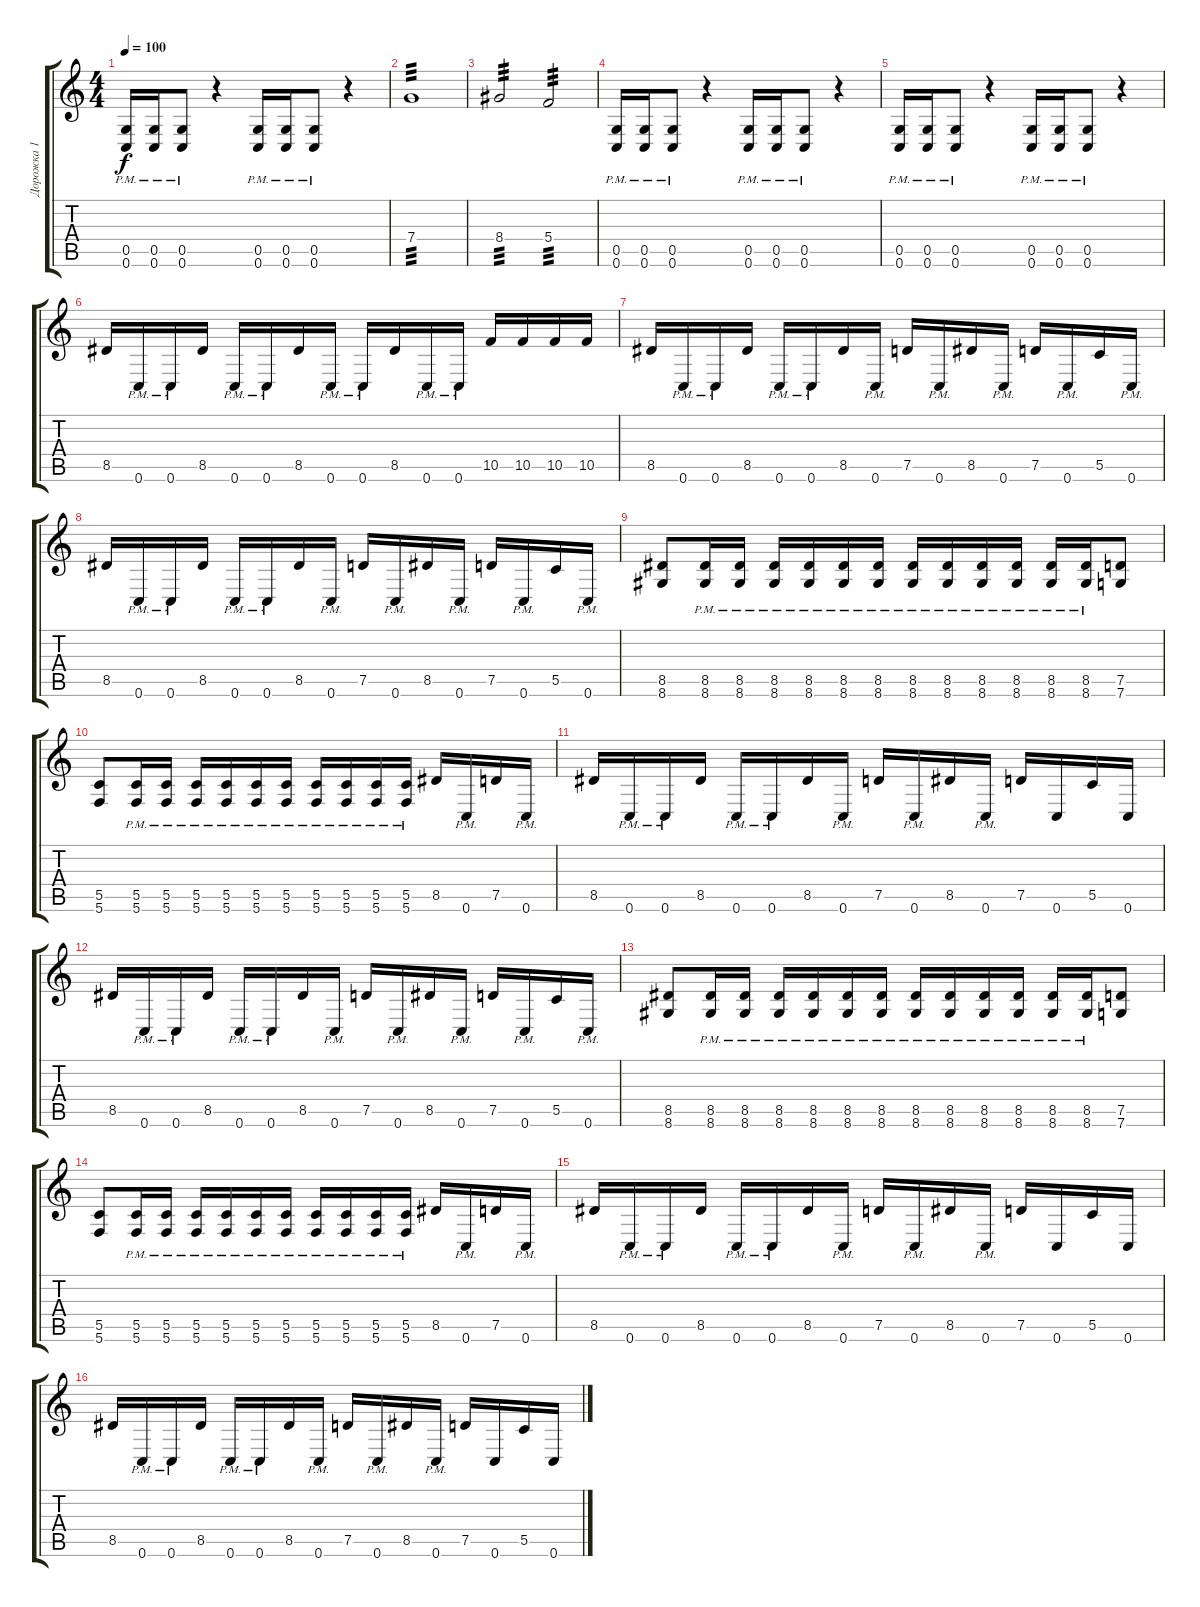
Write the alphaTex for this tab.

\track ("Дорожка 1" "Дорожка 1") {instrument distortionguitar}
\staff {score tabs}
\tuning (D4 A3 F3 C3 G2 C2) {hide}
\ts (4 4)
\tempo 100
\clef g2
\ks c
(0.5{pm} 0.6{pm}).16{dy f} (0.5{pm} 0.6{pm}).16 (0.5{pm} 0.6{pm}).8 r.4 (0.5{pm} 0.6{pm}).16 (0.5{pm} 0.6{pm}).16 (0.5{pm} 0.6{pm}).8 r.4 |
7.4.1{tp 3} |
8.4.2{tp 3} 5.4.2{tp 3} |
(0.5{pm} 0.6{pm}).16 (0.5{pm} 0.6{pm}).16 (0.5{pm} 0.6{pm}).8 r.4 (0.5{pm} 0.6{pm}).16 (0.5{pm} 0.6{pm}).16 (0.5{pm} 0.6{pm}).8 r.4 |
(0.5{pm} 0.6{pm}).16 (0.5{pm} 0.6{pm}).16 (0.5{pm} 0.6{pm}).8 r.4 (0.5{pm} 0.6{pm}).16 (0.5{pm} 0.6{pm}).16 (0.5{pm} 0.6{pm}).8 r.4 |
8.5.16 0.6{pm}.16 0.6{pm}.16 8.5.16 0.6{pm}.16 0.6{pm}.16 8.5.16 0.6{pm}.16 0.6{pm}.16 8.5.16 0.6{pm}.16 0.6{pm}.16 10.5.16 10.5.16 10.5.16 10.5.16 |
8.5.16 0.6{pm}.16 0.6{pm}.16 8.5.16 0.6{pm}.16 0.6{pm}.16 8.5.16 0.6{pm}.16 7.5.16 0.6{pm}.16 8.5.16 0.6{pm}.16 7.5.16 0.6{pm}.16 5.5.16 0.6{pm}.16 |
8.5.16 0.6{pm}.16 0.6{pm}.16 8.5.16 0.6{pm}.16 0.6{pm}.16 8.5.16 0.6{pm}.16 7.5.16 0.6{pm}.16 8.5.16 0.6{pm}.16 7.5.16 0.6{pm}.16 5.5.16 0.6{pm}.16 |
(8.5 8.6).8 (8.5{pm} 8.6{pm}).16 (8.5{pm} 8.6{pm}).16 (8.5{pm} 8.6{pm}).16 (8.5{pm} 8.6{pm}).16 (8.5{pm} 8.6{pm}).16 (8.5{pm} 8.6{pm}).16 (8.5{pm} 8.6{pm}).16 (8.5{pm} 8.6{pm}).16 (8.5{pm} 8.6{pm}).16 (8.5{pm} 8.6{pm}).16 (8.5{pm} 8.6{pm}).16 (8.5{pm} 8.6{pm}).16 (7.5 7.6).8 |
(5.5 5.6).8 (5.5{pm} 5.6{pm}).16 (5.5{pm} 5.6{pm}).16 (5.5{pm} 5.6{pm}).16 (5.5{pm} 5.6{pm}).16 (5.5{pm} 5.6{pm}).16 (5.5{pm} 5.6{pm}).16 (5.5{pm} 5.6{pm}).16 (5.5{pm} 5.6{pm}).16 (5.5{pm} 5.6{pm}).16 (5.5{pm} 5.6{pm}).16 8.5.16 0.6{pm}.16 7.5.16 0.6{pm}.16 |
8.5.16 0.6{pm}.16 0.6{pm}.16 8.5.16 0.6{pm}.16 0.6{pm}.16 8.5.16 0.6{pm}.16 7.5.16 0.6{pm}.16 8.5.16 0.6{pm}.16 7.5.16 0.6.16 5.5.16 0.6.16 |
8.5.16 0.6{pm}.16 0.6{pm}.16 8.5.16 0.6{pm}.16 0.6{pm}.16 8.5.16 0.6{pm}.16 7.5.16 0.6{pm}.16 8.5.16 0.6{pm}.16 7.5.16 0.6{pm}.16 5.5.16 0.6{pm}.16 |
(8.5 8.6).8 (8.5{pm} 8.6{pm}).16 (8.5{pm} 8.6{pm}).16 (8.5{pm} 8.6{pm}).16 (8.5{pm} 8.6{pm}).16 (8.5{pm} 8.6{pm}).16 (8.5{pm} 8.6{pm}).16 (8.5{pm} 8.6{pm}).16 (8.5{pm} 8.6{pm}).16 (8.5{pm} 8.6{pm}).16 (8.5{pm} 8.6{pm}).16 (8.5{pm} 8.6{pm}).16 (8.5{pm} 8.6{pm}).16 (7.5 7.6).8 |
(5.5 5.6).8 (5.5{pm} 5.6{pm}).16 (5.5{pm} 5.6{pm}).16 (5.5{pm} 5.6{pm}).16 (5.5{pm} 5.6{pm}).16 (5.5{pm} 5.6{pm}).16 (5.5{pm} 5.6{pm}).16 (5.5{pm} 5.6{pm}).16 (5.5{pm} 5.6{pm}).16 (5.5{pm} 5.6{pm}).16 (5.5{pm} 5.6{pm}).16 8.5.16 0.6{pm}.16 7.5.16 0.6{pm}.16 |
8.5.16 0.6{pm}.16 0.6{pm}.16 8.5.16 0.6{pm}.16 0.6{pm}.16 8.5.16 0.6{pm}.16 7.5.16 0.6{pm}.16 8.5.16 0.6{pm}.16 7.5.16 0.6.16 5.5.16 0.6.16 |
8.5.16 0.6{pm}.16 0.6{pm}.16 8.5.16 0.6{pm}.16 0.6{pm}.16 8.5.16 0.6{pm}.16 7.5.16 0.6{pm}.16 8.5.16 0.6{pm}.16 7.5.16 0.6.16 5.5.16 0.6.16
